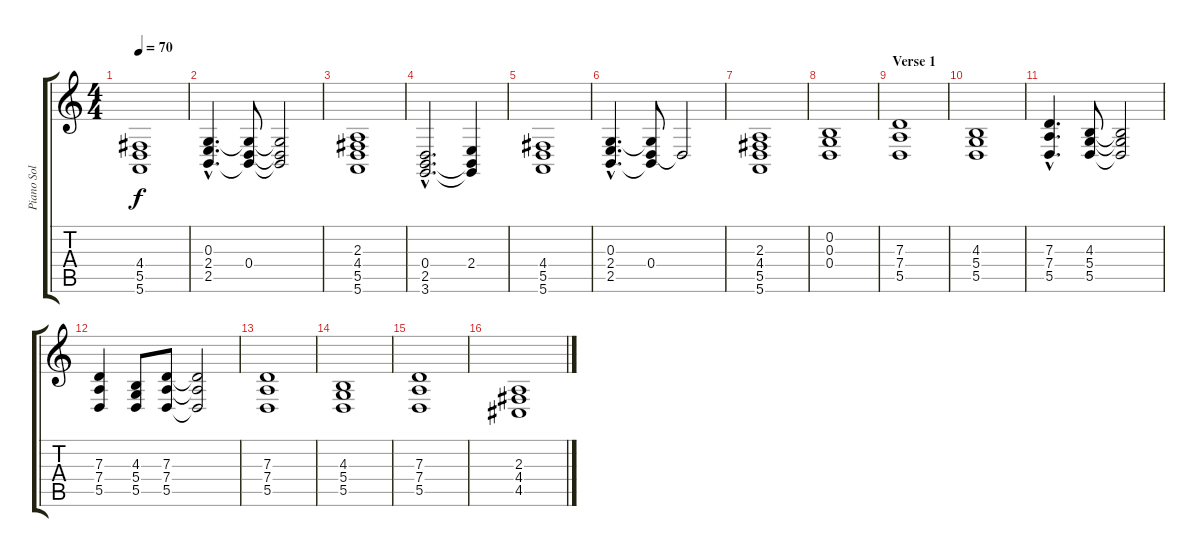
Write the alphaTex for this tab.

\track ("Piano Sol" "Piano Sol") {instrument drawbarorgan}
\staff {score tabs}
\tuning (E4 B3 G3 D3 A2 E2) {hide}
\ts (4 4)
\tempo 70
\clef g2
\ks c
(4.4 5.5 5.6).1{dy f instrument drawbarorgan} |
(0.3{hac} 2.4{hac} 2.5{hac}).4{d} (0.3{t} 0.4 2.5{t}).8 (0.3{t} 0.4{t} 2.5{t}).2 |
(2.3 4.4 5.5 5.6).1 |
(0.4{hac} 2.5{hac} 3.6{hac}).2{d} (2.4 2.5{t} 3.6{t}).4 |
(4.4 5.5 5.6).1 |
(0.3{hac} 2.4{hac} 2.5{hac}).4{d} (0.3{t} 0.4 2.5{t}).8 0.4{t}.2 |
(2.3 4.4 5.5 5.6).1 |
(0.2 0.3 0.4).1 |
\section ("" "Verse 1")
(7.3 7.4 5.5).1{volume 6 balance 8} |
(4.3 5.4 5.5).1 |
(7.3{hac} 7.4{hac} 5.5{hac}).4{d} (4.3 5.4 5.5).8 (4.3{t} 5.4{t} 5.5{t}).2 |
(7.3 7.4 5.5).4 (4.3 5.4 5.5).8 (7.3 7.4 5.5).8 (7.3{t} 7.4{t} 5.5{t}).2 |
(7.3 7.4 5.5).1 |
(4.3 5.4 5.5).1 |
(7.3 7.4 5.5).1 |
(2.3 4.4 4.5).1
